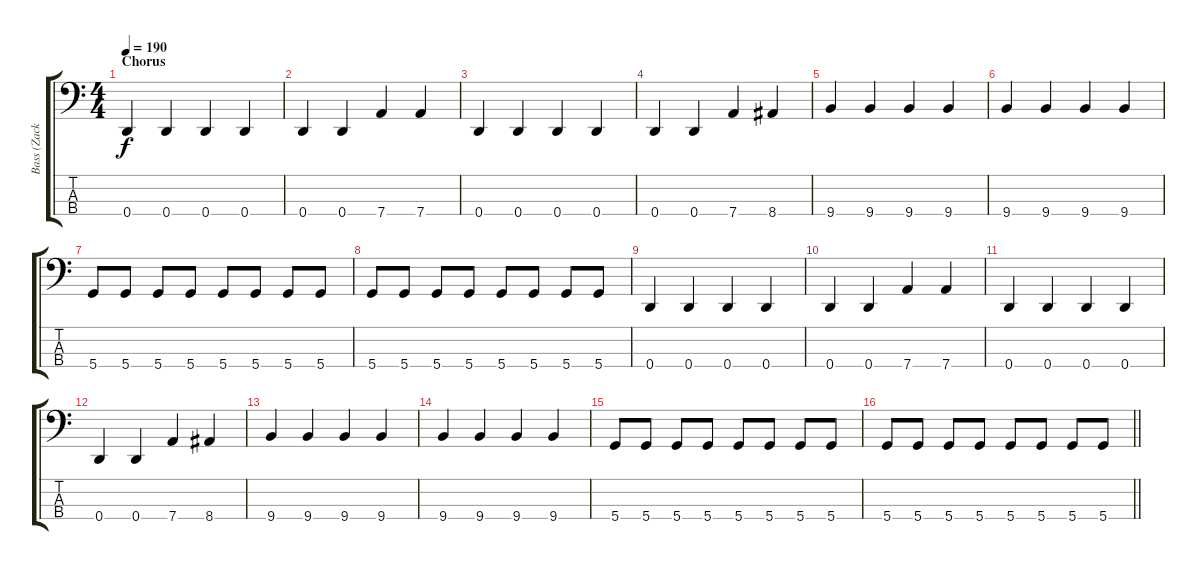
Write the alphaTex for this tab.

\track ("Bass (Zack)" "Bass (Zack") {instrument electricbassfinger}
\staff {score tabs}
\tuning (G2 D2 A1 D1) {hide}
\ts (4 4)
\section ("" "Chorus")
\tempo 190
\clef f4
\ks c
0.4.4{dy f} 0.4.4 0.4.4 0.4.4 |
0.4.4 0.4.4 7.4.4 7.4.4 |
0.4.4 0.4.4 0.4.4 0.4.4 |
0.4.4 0.4.4 7.4.4 8.4.4 |
9.4.4 9.4.4 9.4.4 9.4.4 |
9.4.4 9.4.4 9.4.4 9.4.4 |
5.4.8 5.4.8 5.4.8 5.4.8 5.4.8 5.4.8 5.4.8 5.4.8 |
5.4.8 5.4.8 5.4.8 5.4.8 5.4.8 5.4.8 5.4.8 5.4.8 |
0.4.4 0.4.4 0.4.4 0.4.4 |
0.4.4 0.4.4 7.4.4 7.4.4 |
0.4.4 0.4.4 0.4.4 0.4.4 |
0.4.4 0.4.4 7.4.4 8.4.4 |
9.4.4 9.4.4 9.4.4 9.4.4 |
9.4.4 9.4.4 9.4.4 9.4.4 |
5.4.8 5.4.8 5.4.8 5.4.8 5.4.8 5.4.8 5.4.8 5.4.8 |
\barLineRight lightlight
5.4.8 5.4.8 5.4.8 5.4.8 5.4.8 5.4.8 5.4.8 5.4.8
